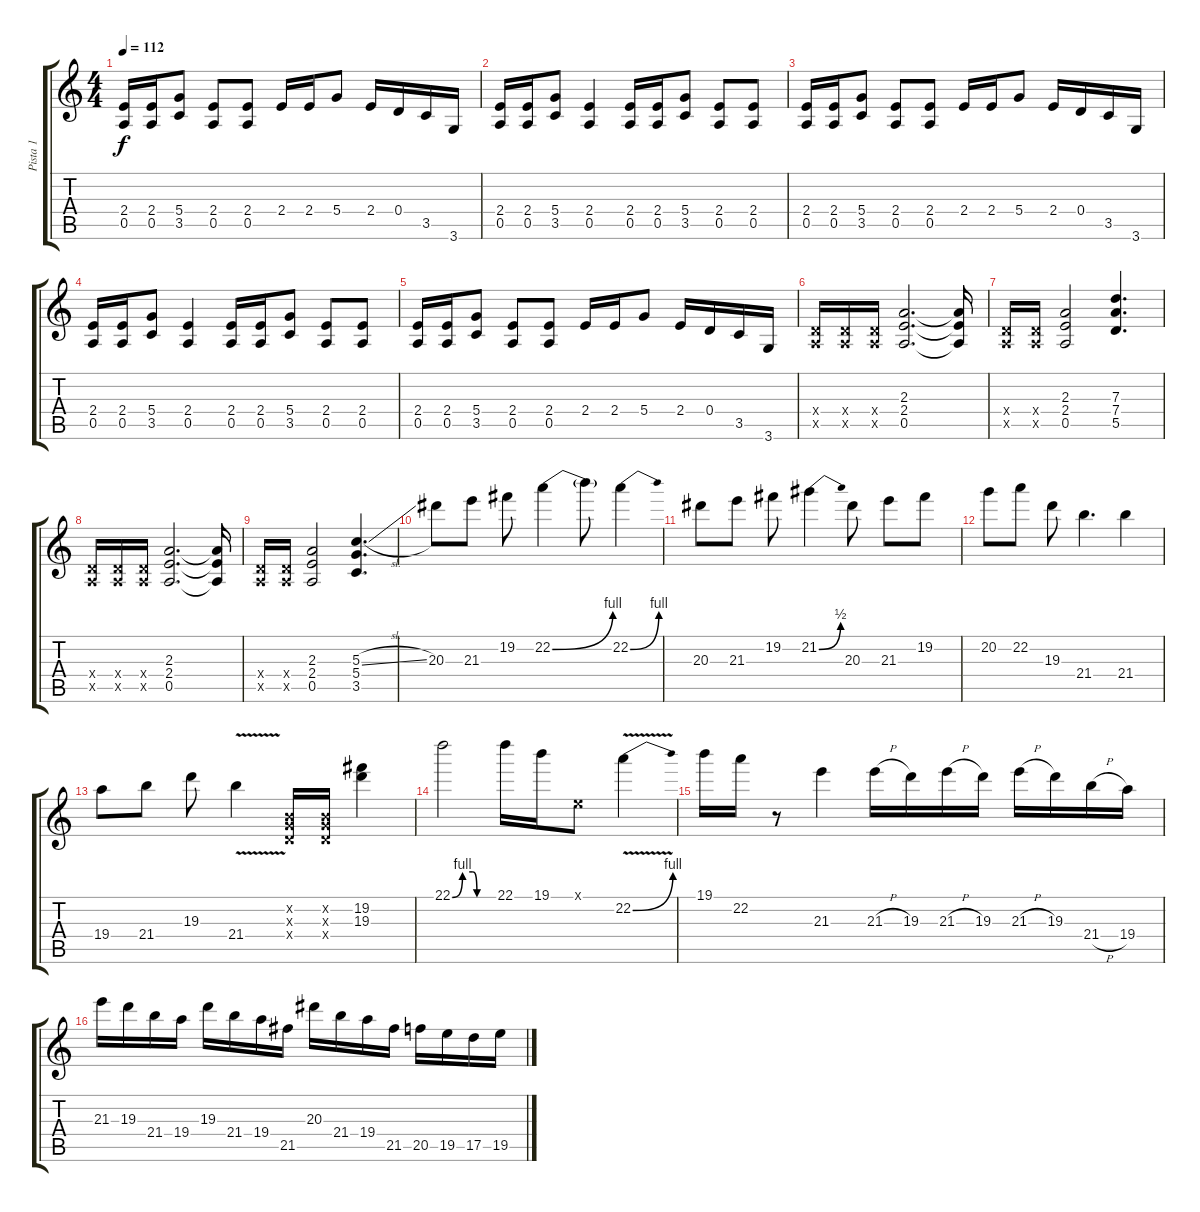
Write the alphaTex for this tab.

\track ("Pista 1" "Pista 1") {instrument electricguitarclean}
\staff {score tabs}
\tuning (E4 B3 G3 D3 A2 E2) {hide}
\ts (4 4)
\tempo 112
\clef g2
\ks c
(2.4 0.5).16{dy f} (2.4 0.5).16 (5.4 3.5).8 (2.4 0.5).8 (2.4 0.5).8 2.4.16 2.4.16 5.4.8 2.4.16 0.4.16 3.5.16 3.6.16 |
(2.4 0.5).16 (2.4 0.5).16 (5.4 3.5).8 (2.4 0.5).4 (2.4 0.5).16 (2.4 0.5).16 (5.4 3.5).8 (2.4 0.5).8 (2.4 0.5).8 |
(2.4 0.5).16 (2.4 0.5).16 (5.4 3.5).8 (2.4 0.5).8 (2.4 0.5).8 2.4.16 2.4.16 5.4.8 2.4.16 0.4.16 3.5.16 3.6.16 |
(2.4 0.5).16 (2.4 0.5).16 (5.4 3.5).8 (2.4 0.5).4 (2.4 0.5).16 (2.4 0.5).16 (5.4 3.5).8 (2.4 0.5).8 (2.4 0.5).8 |
(2.4 0.5).16 (2.4 0.5).16 (5.4 3.5).8 (2.4 0.5).8 (2.4 0.5).8 2.4.16 2.4.16 5.4.8 2.4.16 0.4.16 3.5.16 3.6.16 |
(0.4{x} 0.5{x}).16 (0.4{x} 0.5{x}).16 (0.4{x} 0.5{x}).16 (2.3 2.4 0.5).2{d} (2.3{t} 2.4{t} 0.5{t}).16 |
(0.4{x} 0.5{x}).16 (0.4{x} 0.5{x}).16 (2.3 2.4 0.5).2 (7.3 7.4 5.5).4{d} |
(0.4{x} 0.5{x}).16 (0.4{x} 0.5{x}).16 (0.4{x} 0.5{x}).16 (2.3 2.4 0.5).2{d} (2.3{t} 2.4{t} 0.5{t}).16 |
(0.4{x} 0.5{x}).16 (0.4{x} 0.5{x}).16 (2.3 2.4 0.5).2 (5.3{sl} 5.4 3.5).4{d} |
20.3.8 21.3.8 19.2.8 22.2{be (bend 0 0 60 4)}.4 22.2{t}.8 22.2{be (bend 0 0 60 4)}.4 |
20.3.8 21.3.8 19.2.8 21.2{be (bend 0 0 60 2)}.4 20.3.8 21.3.8 19.2.8 |
20.2.8 22.2.8 19.3.8 21.4.4{d} 21.4.4 |
19.4.8 21.4.8 19.3.8 21.4{v}.4 (0.2{x} 0.3{x} 0.4{x}).16 (0.2{x} 0.3{x} 0.4{x}).16 (19.2 19.3).4 |
22.1{be (custom 0 0 15 4 30 4 36 0 60 0)}.2 22.1.16 19.1.16 0.1{x}.8 22.2{be (bend 0 0 60 4) v}.4 |
19.1.16 22.2.16 r.8 21.3.4 21.3{h}.16 19.3.16 21.3{h}.16 19.3.16 21.3{h}.16 19.3.16 21.4{h}.16 19.4.16 |
21.3.16 19.3.16 21.4.16 19.4.16 19.3.16 21.4.16 19.4.16 21.5.16 20.3.16 21.4.16 19.4.16 21.5.16 20.5.16 19.5.16 17.5.16 19.5.16
